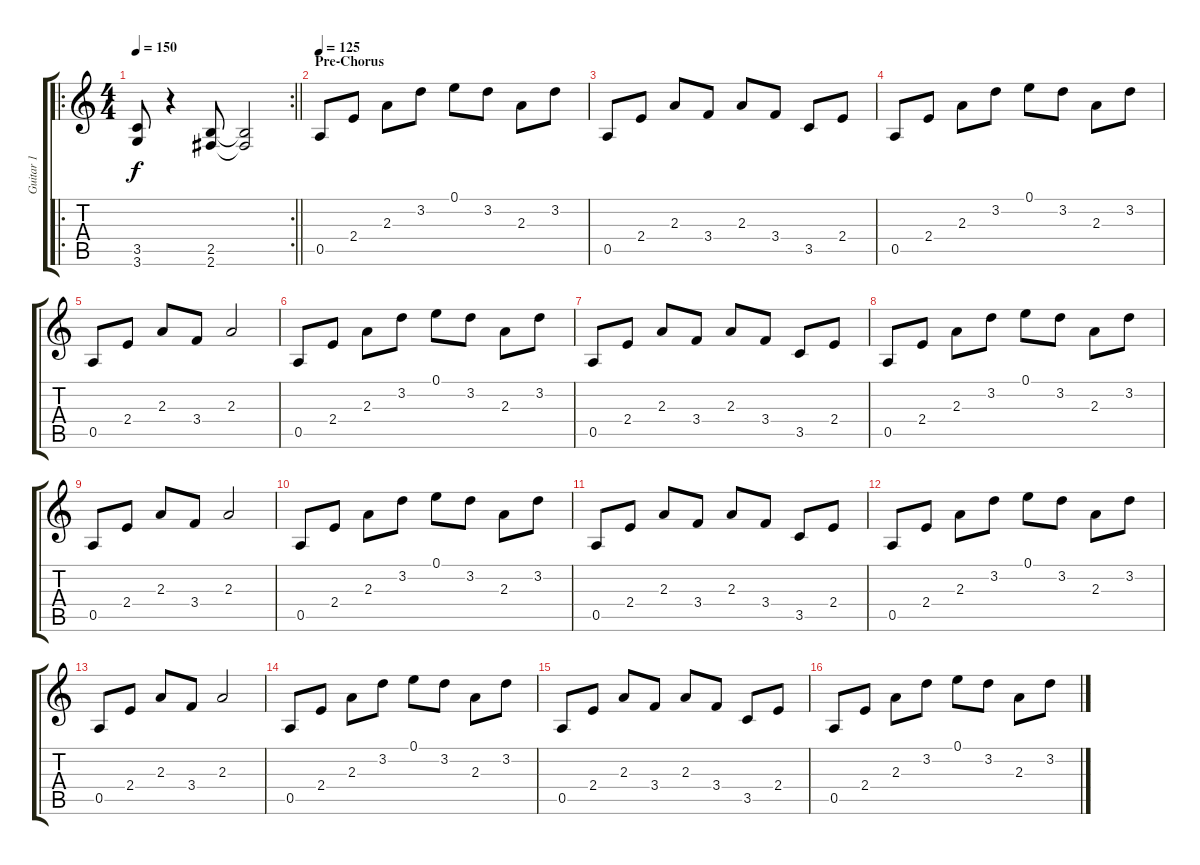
\track ("Guitar 1" "Guitar 1") {instrument distortionguitar}
\staff {score tabs}
\tuning (E4 B3 G3 D3 A2 E2) {hide}
\ro
\rc 2
\ts (4 4)
\tempo 150
\clef g2
\barLineRight lightlight
\ks c
(3.5 3.6).8{dy f} r.4 (2.5 2.6).8 (2.5{t} 2.6{t}).2 |
\section ("" "Pre-Chorus")
\tempo 125
0.5.8{balance 8 instrument acousticguitarsteel} 2.4.8 2.3.8 3.2.8 0.1.8 3.2.8 2.3.8 3.2.8 |
0.5.8 2.4.8 2.3.8 3.4.8 2.3.8 3.4.8 3.5.8 2.4.8 |
0.5.8 2.4.8 2.3.8 3.2.8 0.1.8 3.2.8 2.3.8 3.2.8 |
0.5.8 2.4.8 2.3.8 3.4.8 2.3.2 |
0.5.8 2.4.8 2.3.8 3.2.8 0.1.8 3.2.8 2.3.8 3.2.8 |
0.5.8 2.4.8 2.3.8 3.4.8 2.3.8 3.4.8 3.5.8 2.4.8 |
0.5.8 2.4.8 2.3.8 3.2.8 0.1.8 3.2.8 2.3.8 3.2.8 |
0.5.8 2.4.8 2.3.8 3.4.8 2.3.2 |
0.5.8{instrument distortionguitar} 2.4.8 2.3.8 3.2.8 0.1.8 3.2.8 2.3.8 3.2.8 |
0.5.8 2.4.8 2.3.8 3.4.8 2.3.8 3.4.8 3.5.8 2.4.8 |
0.5.8 2.4.8 2.3.8 3.2.8 0.1.8 3.2.8 2.3.8 3.2.8 |
0.5.8 2.4.8 2.3.8 3.4.8 2.3.2 |
0.5.8 2.4.8 2.3.8 3.2.8 0.1.8 3.2.8 2.3.8 3.2.8 |
0.5.8 2.4.8 2.3.8 3.4.8 2.3.8 3.4.8 3.5.8 2.4.8 |
0.5.8 2.4.8 2.3.8 3.2.8 0.1.8 3.2.8 2.3.8 3.2.8
